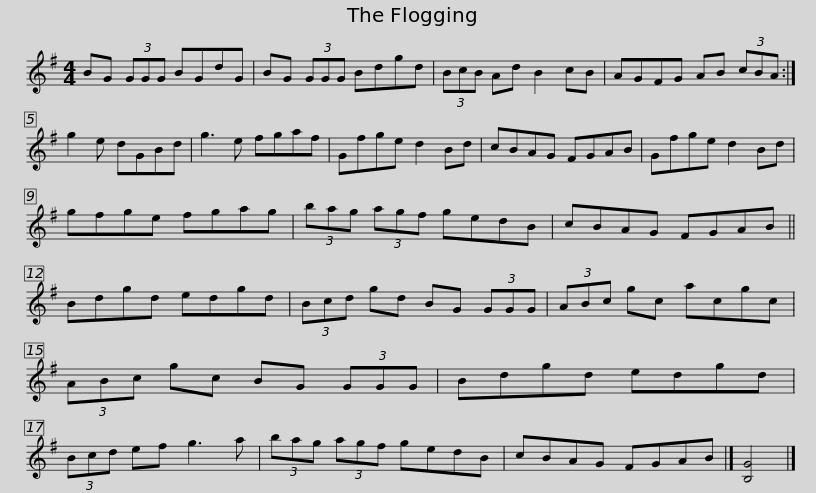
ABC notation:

X:1
L:1/8
M:4/4
I:linebreak $
K:G
V:1 treble
V:1
 BG (3GGG BGdG | BG (3GGG Bdgd | (3BcB Ad B2 cB | AGFG AB (3cBA :| g2 e dGBd |$ %5
 g3 e fgaf | Gfge d2 Bd | cBAG FGAB | Gfge d2 Bd | gfge fgag |$ %10
 (3bag (3agf gedB | cBAG FGAB || Bdgd edgd | (3Bcd gd BG (3GGG | (3ABc gc acgc |$ %15
 (3ABc gc BG (3GGG | Bdgd edgd | (3Bcd ef g3 a | (3bag (3agf gedB | cBAG FGAB |] %20
 [B,G]4 |] %21
